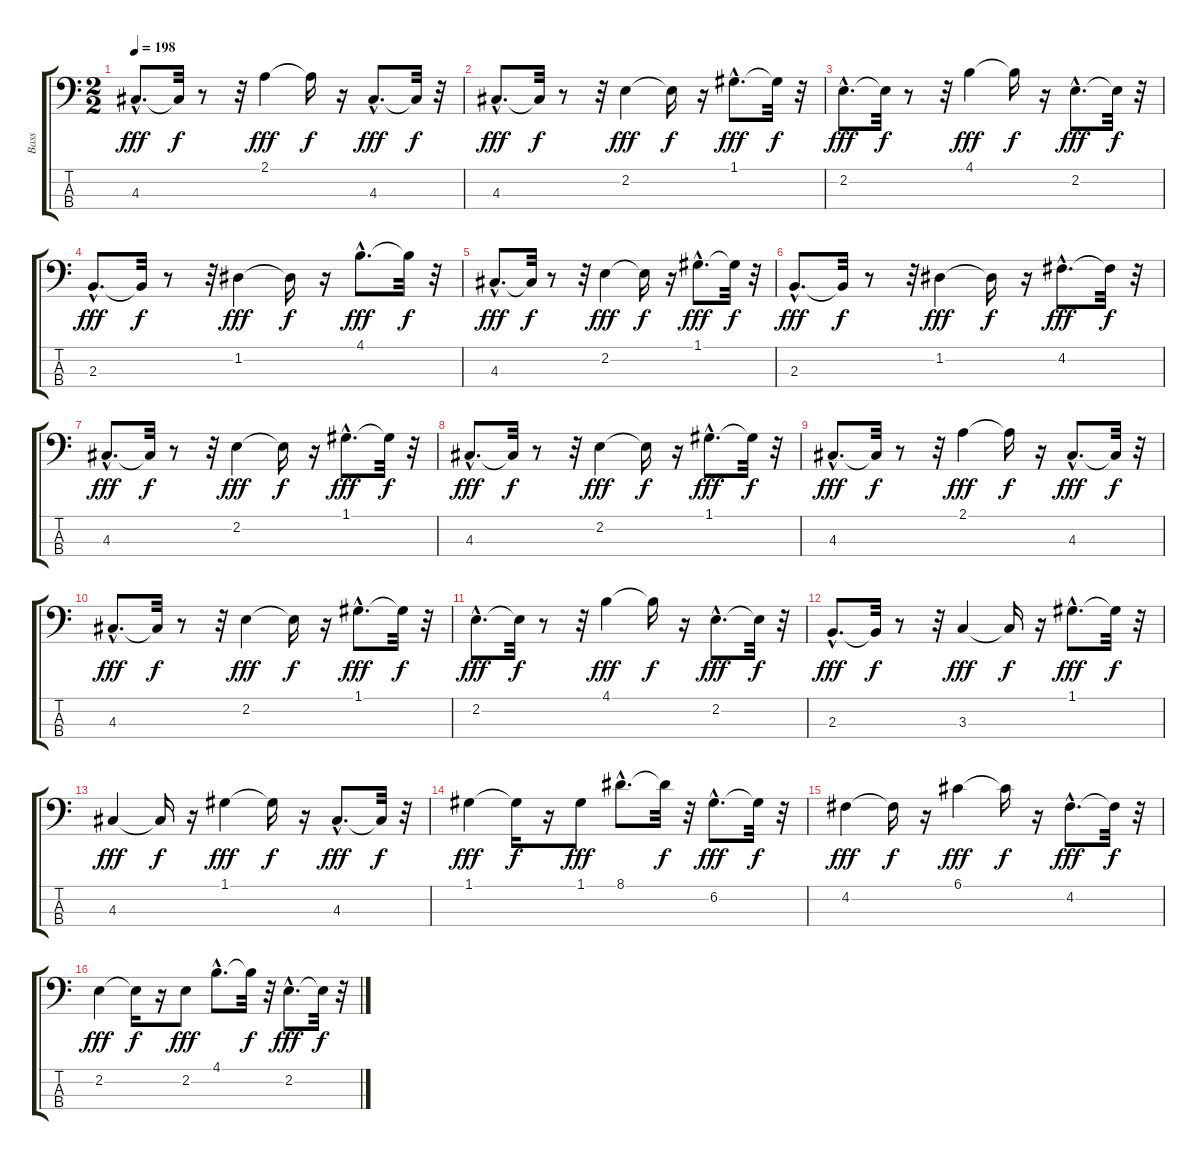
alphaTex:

\track ("Bass" "Bass") {instrument fretlessbass}
\staff {score tabs}
\tuning (G2 D2 A1 E1) {hide}
\ts (2 2)
\tempo 198
\clef f4
\ks c
4.3{hac}.8{d dy fff} 4.3{t}.32{dy f} r.8 r.32 2.1.4{dy fff} 2.1{t}.16{dy f} r.16 4.3{hac}.8{d dy fff} 4.3{t}.32{dy f} r.32 |
4.3{hac}.8{d dy fff} 4.3{t}.32{dy f} r.8 r.32 2.2.4{dy fff} 2.2{t}.16{dy f} r.16 1.1{hac}.8{d dy fff} 1.1{t}.32{dy f} r.32 |
2.2{hac}.8{d dy fff} 2.2{t}.32{dy f} r.8 r.32 4.1.4{dy fff} 4.1{t}.16{dy f} r.16 2.2{hac}.8{d dy fff} 2.2{t}.32{dy f} r.32 |
2.3{hac}.8{d dy fff} 2.3{t}.32{dy f} r.8 r.32 1.2.4{dy fff} 1.2{t}.16{dy f} r.16 4.1{hac}.8{d dy fff} 4.1{t}.32{dy f} r.32 |
4.3{hac}.8{d dy fff} 4.3{t}.32{dy f} r.8 r.32 2.2.4{dy fff} 2.2{t}.16{dy f} r.16 1.1{hac}.8{d dy fff} 1.1{t}.32{dy f} r.32 |
2.3{hac}.8{d dy fff} 2.3{t}.32{dy f} r.8 r.32 1.2.4{dy fff} 1.2{t}.16{dy f} r.16 4.2{hac}.8{d dy fff} 4.2{t}.32{dy f} r.32 |
4.3{hac}.8{d dy fff} 4.3{t}.32{dy f} r.8 r.32 2.2.4{dy fff} 2.2{t}.16{dy f} r.16 1.1{hac}.8{d dy fff} 1.1{t}.32{dy f} r.32 |
4.3{hac}.8{d dy fff} 4.3{t}.32{dy f} r.8 r.32 2.2.4{dy fff} 2.2{t}.16{dy f} r.16 1.1{hac}.8{d dy fff} 1.1{t}.32{dy f} r.32 |
4.3{hac}.8{d dy fff} 4.3{t}.32{dy f} r.8 r.32 2.1.4{dy fff} 2.1{t}.16{dy f} r.16 4.3{hac}.8{d dy fff} 4.3{t}.32{dy f} r.32 |
4.3{hac}.8{d dy fff} 4.3{t}.32{dy f} r.8 r.32 2.2.4{dy fff} 2.2{t}.16{dy f} r.16 1.1{hac}.8{d dy fff} 1.1{t}.32{dy f} r.32 |
2.2{hac}.8{d dy fff} 2.2{t}.32{dy f} r.8 r.32 4.1.4{dy fff} 4.1{t}.16{dy f} r.16 2.2{hac}.8{d dy fff} 2.2{t}.32{dy f} r.32 |
2.3{hac}.8{d dy fff} 2.3{t}.32{dy f} r.8 r.32 3.3.4{dy fff} 3.3{t}.16{dy f} r.16 1.1{hac}.8{d dy fff} 1.1{t}.32{dy f} r.32 |
4.3.4{dy fff} 4.3{t}.16{dy f} r.16 1.1.4{dy fff} 1.1{t}.16{dy f} r.16 4.3{hac}.8{d dy fff} 4.3{t}.32{dy f} r.32 |
1.1.4{dy fff} 1.1{t}.16{dy f} r.16 1.1.8{dy fff} 8.1{hac}.8{d} 8.1{t}.32{dy f} r.32 6.2{hac}.8{d dy fff} 6.2{t}.32{dy f} r.32 |
4.2.4{dy fff} 4.2{t}.16{dy f} r.16 6.1.4{dy fff} 6.1{t}.16{dy f} r.16 4.2{hac}.8{d dy fff} 4.2{t}.32{dy f} r.32 |
2.2.4{dy fff} 2.2{t}.16{dy f} r.16 2.2.8{dy fff} 4.1{hac}.8{d} 4.1{t}.32{dy f} r.32 2.2{hac}.8{d dy fff} 2.2{t}.32{dy f} r.32
